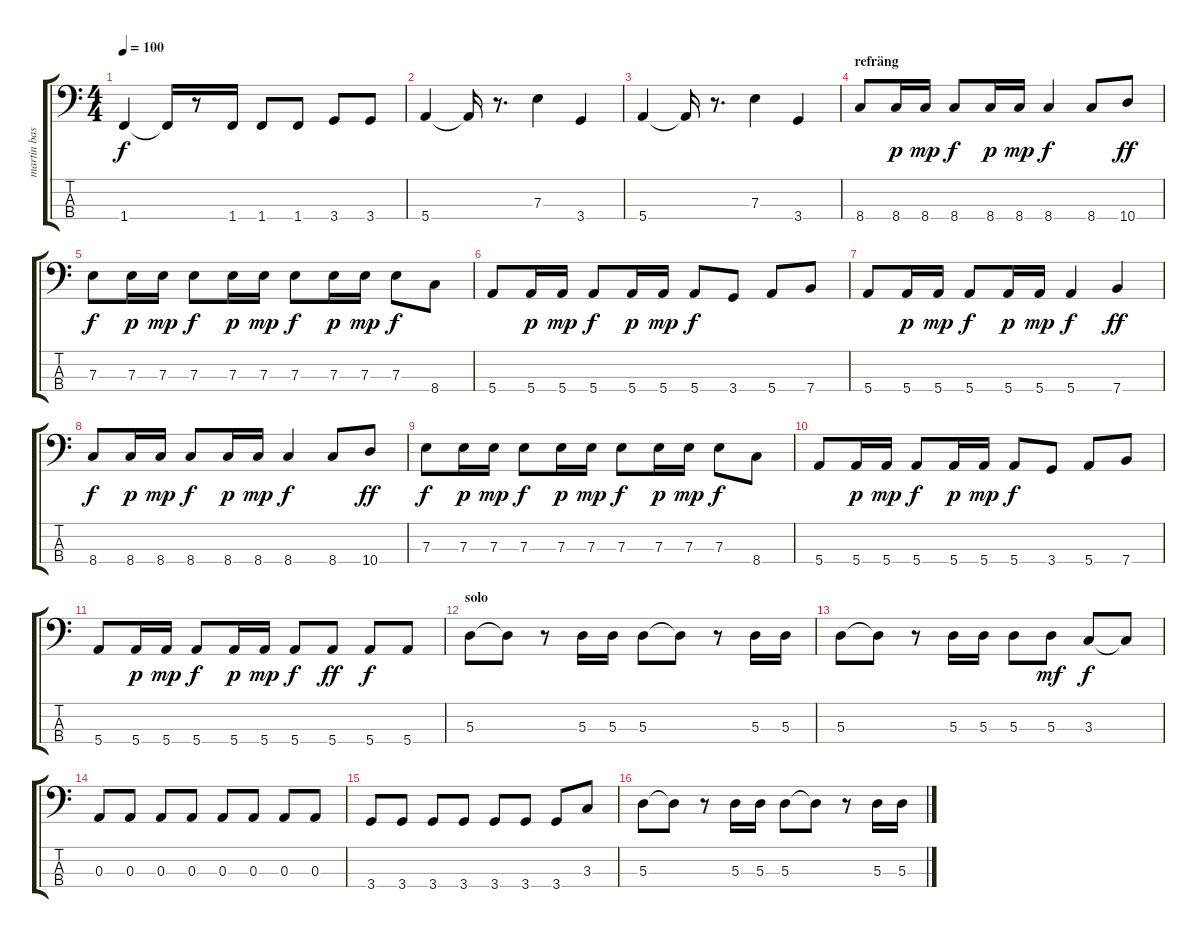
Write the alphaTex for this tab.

\track ("martin bas" "martin bas") {instrument electricbassfinger}
\staff {score tabs}
\tuning (G2 D2 A1 E1) {hide}
\ts (4 4)
\tempo 100
\clef f4
\ks c
1.4.4{dy f} 1.4{t}.16 r.8 1.4.16 1.4.8 1.4.8 3.4.8 3.4.8 |
5.4.4 5.4{t}.16 r.8{d} 7.3.4 3.4.4 |
5.4.4 5.4{t}.16 r.8{d} 7.3.4 3.4.4 |
\section ("" "refräng")
8.4.8 8.4.16{dy p} 8.4.16{dy mp} 8.4.8{dy f} 8.4.16{dy p} 8.4.16{dy mp} 8.4.4{dy f} 8.4.8 10.4.8{dy ff} |
7.3.8{dy f} 7.3.16{dy p} 7.3.16{dy mp} 7.3.8{dy f} 7.3.16{dy p} 7.3.16{dy mp} 7.3.8{dy f} 7.3.16{dy p} 7.3.16{dy mp} 7.3.8{dy f} 8.4.8 |
5.4.8 5.4.16{dy p} 5.4.16{dy mp} 5.4.8{dy f} 5.4.16{dy p} 5.4.16{dy mp} 5.4.8{dy f} 3.4.8 5.4.8 7.4.8 |
5.4.8 5.4.16{dy p} 5.4.16{dy mp} 5.4.8{dy f} 5.4.16{dy p} 5.4.16{dy mp} 5.4.4{dy f} 7.4.4{dy ff} |
8.4.8{dy f} 8.4.16{dy p} 8.4.16{dy mp} 8.4.8{dy f} 8.4.16{dy p} 8.4.16{dy mp} 8.4.4{dy f} 8.4.8 10.4.8{dy ff} |
7.3.8{dy f} 7.3.16{dy p} 7.3.16{dy mp} 7.3.8{dy f} 7.3.16{dy p} 7.3.16{dy mp} 7.3.8{dy f} 7.3.16{dy p} 7.3.16{dy mp} 7.3.8{dy f} 8.4.8 |
5.4.8 5.4.16{dy p} 5.4.16{dy mp} 5.4.8{dy f} 5.4.16{dy p} 5.4.16{dy mp} 5.4.8{dy f} 3.4.8 5.4.8 7.4.8 |
5.4.8 5.4.16{dy p} 5.4.16{dy mp} 5.4.8{dy f} 5.4.16{dy p} 5.4.16{dy mp} 5.4.8{dy f} 5.4.8{dy ff} 5.4.8{dy f} 5.4.8 |
\section ("" "solo")
5.3.8 5.3{t}.8 r.8 5.3.16 5.3.16 5.3.8 5.3{t}.8 r.8 5.3.16 5.3.16 |
5.3.8 5.3{t}.8 r.8 5.3.16 5.3.16 5.3.8 5.3.8{dy mf} 3.3.8{dy f} 3.3{t}.8 |
0.3.8 0.3.8 0.3.8 0.3.8 0.3.8 0.3.8 0.3.8 0.3.8 |
3.4.8 3.4.8 3.4.8 3.4.8 3.4.8 3.4.8 3.4.8 3.3.8 |
5.3.8 5.3{t}.8 r.8 5.3.16 5.3.16 5.3.8 5.3{t}.8 r.8 5.3.16 5.3.16
